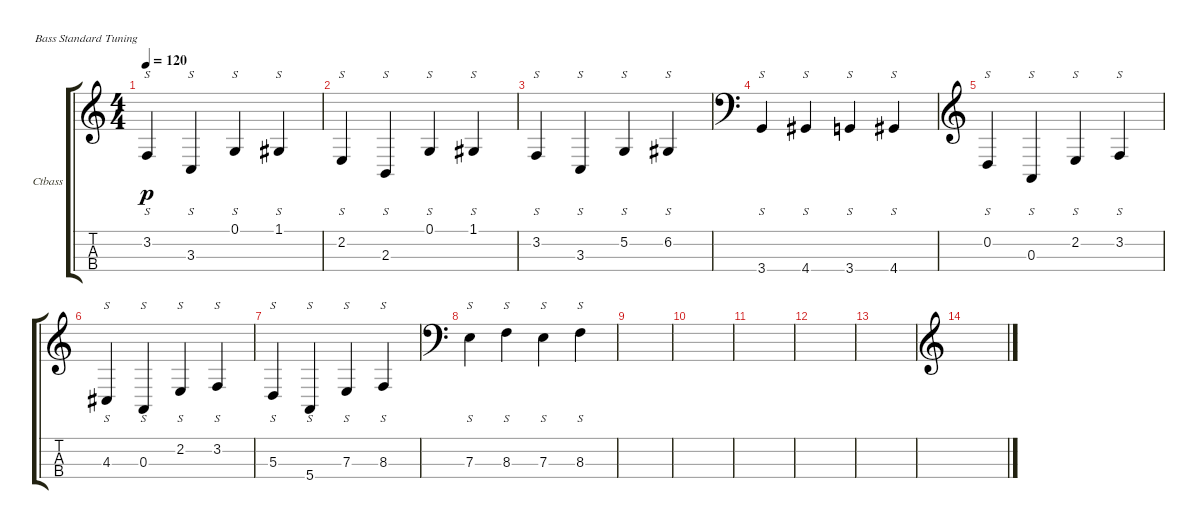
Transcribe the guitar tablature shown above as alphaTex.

\defaultSystemsLayout 4
\bracketExtendMode groupsimilarinstruments
\firstSystemTrackNameOrientation horizontal
\otherSystemsTrackNameOrientation horizontal
\track ("Contrabass" "Ctbass") {instrument contrabass}
\staff {score tabs}
\tuning (G2 D2 A1 E1)
\ts (4 4)
\tempo 120
\clef g2
\ks c
3.2.4{s dy p} 3.3.4{s} 0.1.4{s} 1.1.4{s} |
2.2.4{s} 2.3.4{s} 0.1.4{s} 1.1.4{s} |
3.2.4{s} 3.3.4{s} 5.2.4{s} 6.2.4{s} |
\clef f4
3.4.4{s} 4.4.4{s} 3.4.4{s} 4.4.4{s} |
\clef g2
0.2.4{s} 0.3.4{s} 2.2.4{s} 3.2.4{s} |
4.3.4{s} 0.3.4{s} 2.2.4{s} 3.2.4{s} |
5.3.4{s} 5.4.4{s} 7.3.4{s} 8.3.4{s} |
\clef f4
7.3.4{s} 8.3.4{s} 7.3.4{s} 8.3.4{s} |
|
|
|
|
|
\clef g2
